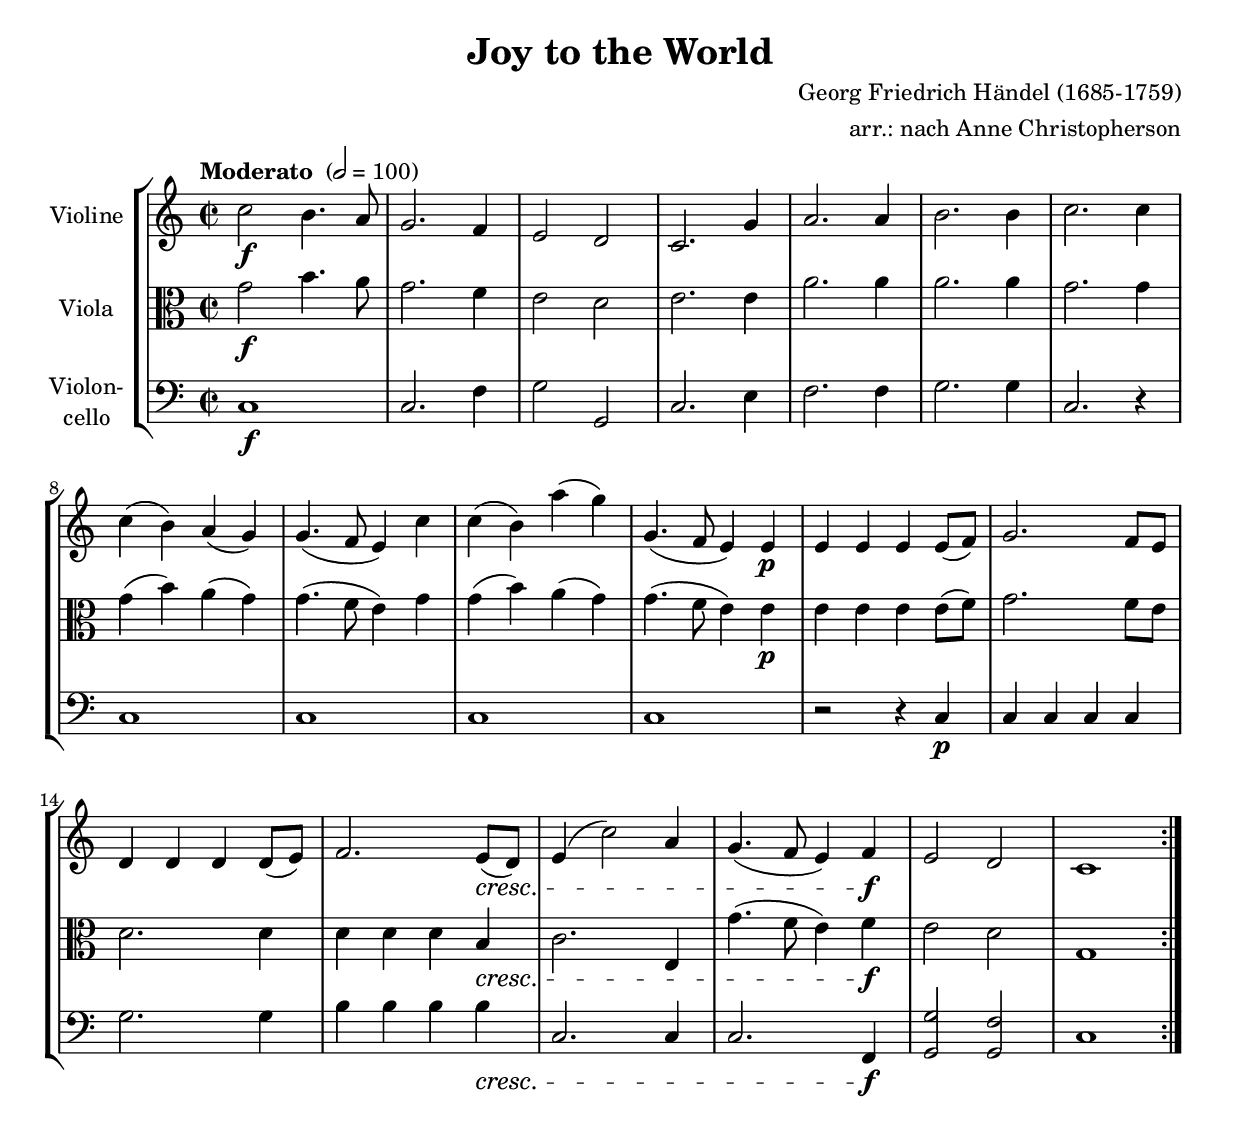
\version "2.18.2"
\include "deutsch.ly"
  
#(set-global-staff-size 20)

\header {
  title     = "Joy to the World"
  composer  = "Georg Friedrich Händel (1685-1759)"
  arranger  = "arr.: nach Anne Christopherson"
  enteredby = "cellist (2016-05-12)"
%  piece     = "()"
}

voiceconsts = {
  \key c \major
  \time 2/2
  %\numericTimeSignature
  \compressFullBarRests
  \tempo "Moderato " 2=100
}

mist = "string ensemble 1"
miba = "bassoon"
milo = "drawbar organ"

va = \relative c'' {
  \voiceconsts
  \clef "treble"

  \repeat volta 2 {
    c2\f h4. a8
    g2. f4
    e2 d
    c2. g'4
    a2. a4
    h2. h4
    c2. c4

    c( h) a( g)
    g4.( f8 e4) c'
    c( h) a'( g)
    g,4.( f8 e4) e\p
    e e e e8( f)
    g2. f8 e

    d4 d d d8( e)
    f2. e8(\cresc d)
    e4( c'2) a4
    g4.( f8 e4) f\f
    e2 d
    c1
  }
}

vb = \relative c'' {
  \voiceconsts
  \clef "alto"

  \repeat volta 2 {
    g2\f h4. a8
    g2. f4
    e2 d
    e2. e4
    a2. a4
    a2. a4
    g2. g4

    g( h) a( g)
    g4.( f8 e4) g
    g( h) a( g)
    g4.( f8 e4) e\p
    e e e e8( f)
    g2. f8 e

    d2. d4
    d d d h\cresc
    c2. e,4
    g'4.( f8 e4) f\f
    e2 d
    g,1
  }
}

vc = \relative c {
  \voiceconsts
  \clef "bass"

  \repeat volta 2 {
    c1\f
    c2. f4
    g2 g,
    c2. e4
    f2. f4
    g2. g4
    c,2. r4

    c1
    c
    c
    c
    r2 r4 c\p
    c c c c

    g'2. g4
    h h h h\cresc
    c,2. c4
    c2. f,4\f
    <g g'>2 <g f'>
    c1
  }
}


music = \new StaffGroup <<
      \new Staff {
	\set Staff.midiInstrument = \mist
	\set Staff.instrumentName = \markup \center-column { "Violine" }
	\transpose c c { \va }
      }

      \new Staff {
	\set Staff.midiInstrument = \mist
	\set Staff.instrumentName = \markup \center-column { "Viola" }
	\transpose c c { \vb }
      }

      \new Staff {
	\set Staff.midiInstrument = \miba
	\set Staff.instrumentName = \markup \center-column { "Violon-" "cello" }
	\transpose c c { \vc }
      }
>>

\book {
  \score {
    \music
    \layout {}
  }

  \score {
    \unfoldRepeats \music

    \midi {
      \context {
        \Score
      }
    }
  }
}
